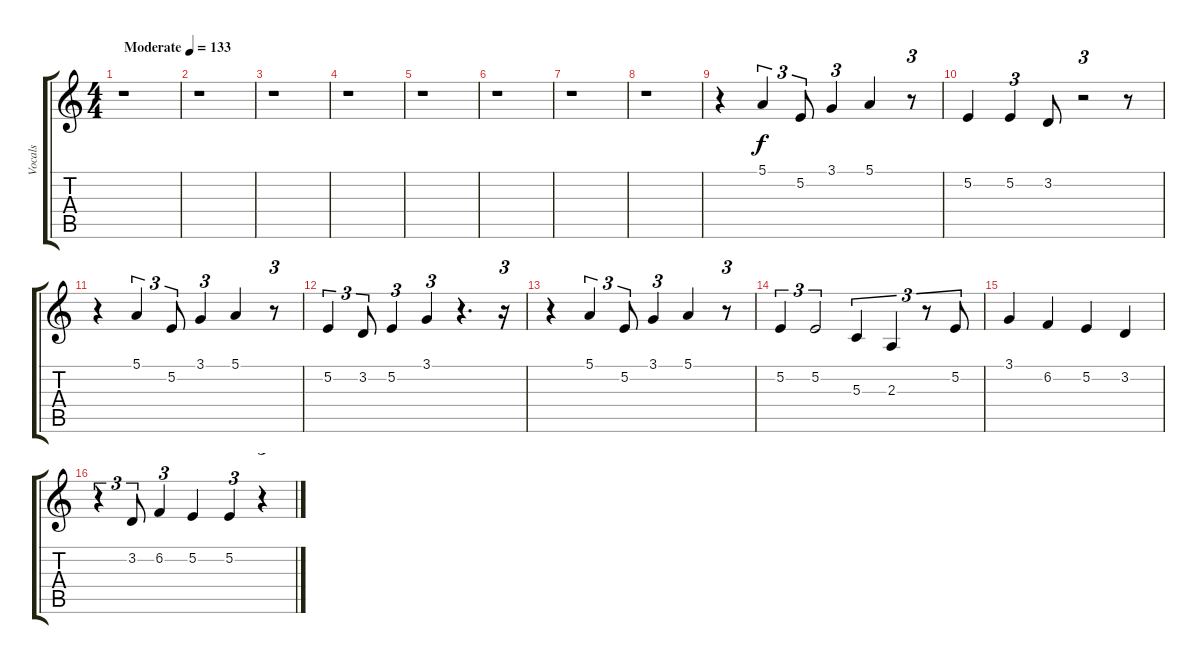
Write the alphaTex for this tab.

\track ("Vocals" "Vocals") {instrument stringensemble1}
\staff {score tabs}
\tuning (E4 B3 G3 D3 A2 E2) {hide}
\ts (4 4)
\tempo (133 "Moderate")
\clef g2
\ks c
r.1{dy f instrument stringensemble1} |
r.1 |
r.1 |
r.1 |
r.1 |
r.1 |
r.1 |
r.1 |
r.4 5.1.4{tu (3 2)} 5.2.8{tu (3 2)} 3.1.4{tu (3 2)} 5.1.4 r.8{tu (3 2)} |
5.2.4 5.2.4{tu (3 2)} 3.2.8 r.2{tu (3 2)} r.8 |
r.4 5.1.4{tu (3 2)} 5.2.8{tu (3 2)} 3.1.4{tu (3 2)} 5.1.4 r.8{tu (3 2)} |
5.2.4{tu (3 2)} 3.2.8{tu (3 2)} 5.2.4{tu (3 2)} 3.1.4{tu (3 2)} r.4{d} r.16{tu (3 2)} |
r.4 5.1.4{tu (3 2)} 5.2.8{tu (3 2)} 3.1.4{tu (3 2)} 5.1.4 r.8{tu (3 2)} |
5.2.4{tu (3 2)} 5.2.2{tu (3 2)} 5.3.4{tu (3 2)} 2.3.4{tu (3 2)} r.8{tu (3 2)} 5.2.8{tu (3 2)} |
3.1.4 6.2.4 5.2.4 3.2.4 |
r.4{tu (3 2)} 3.2.8{tu (3 2)} 6.2.4{tu (3 2)} 5.2.4 5.2.4{tu (3 2)} r.4{tu (3 2)}
